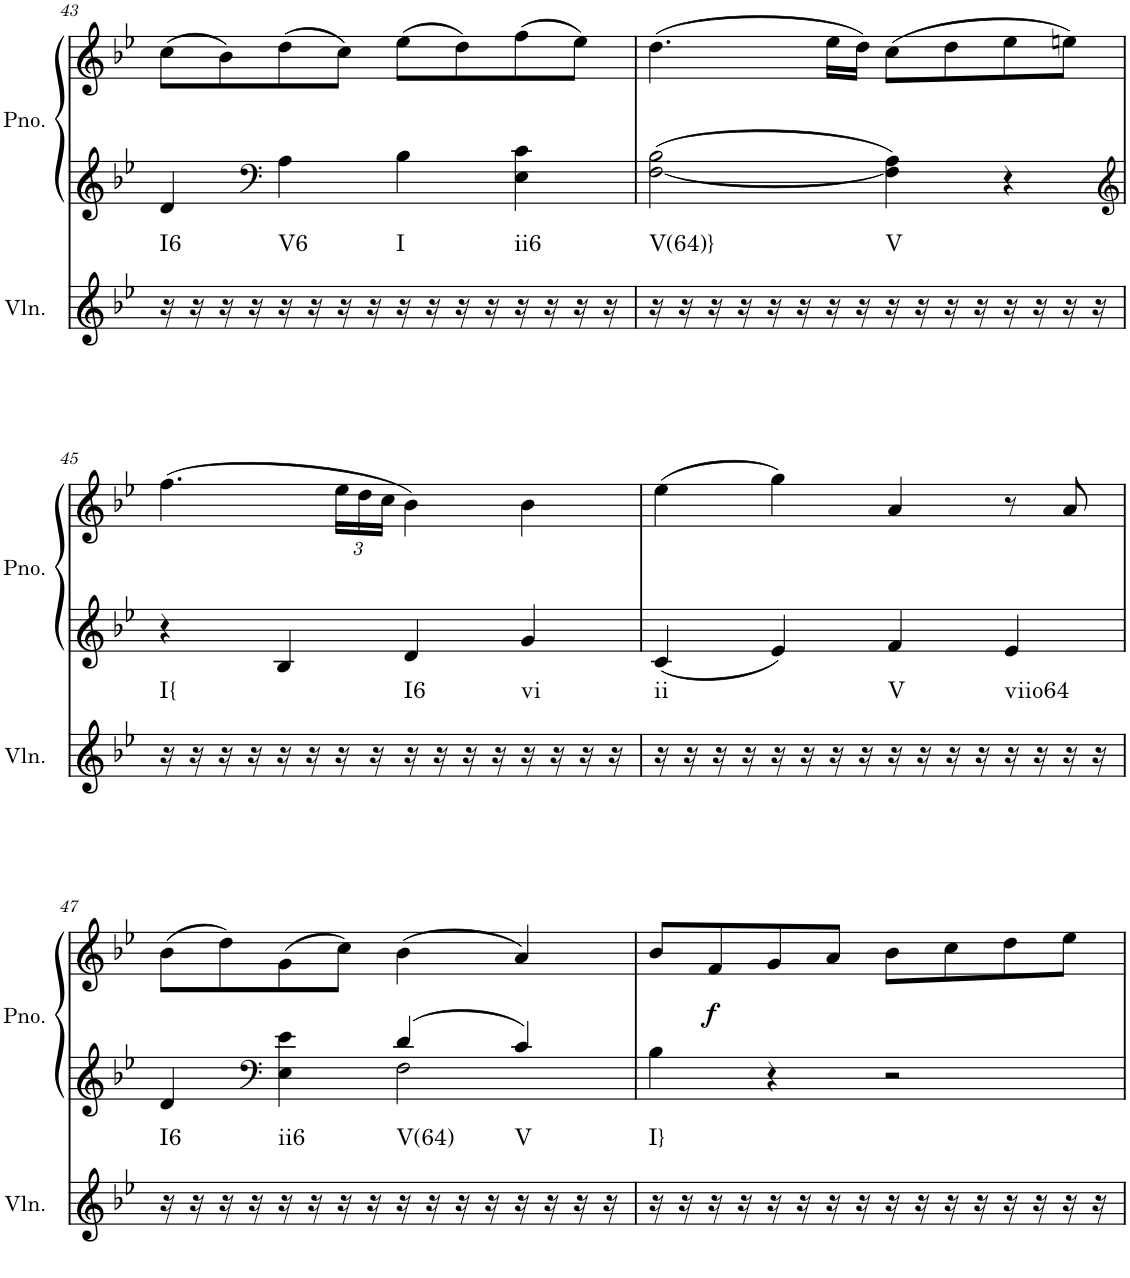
**kern	**harte	**kern	**kern	**dynam
*part2	*part2	*part1	*part1	*part1
*staff3	*	*staff2	*staff1	*staff1/2
*I"Violin	*	*I"Piano, Piano right	*	*
*I'Vln.	*	*I'Pno.	*	*
!!LO:PB:g=z
*clefG2	*	*clefG2	*clefG2	*
*k[b-e-]	*	*k[b-e-]	*k[b-e-]	*
*M2/2	*	*M2/2	*M2/2	*
*met(c|)	*	*met(c|)	*met(c|)	*
=43	=43	=43	=43	=43
!	!LO:H:kt=I6	!	!	!
16r	N	4d/	(8cc\L	.
16r	.	.	.	.
16r	.	.	8b-\)	.
16r	.	.	.	.
*	*	*clefF4	*	*
!	!LO:H:kt=V6	!	!	!
16r	N	4A\	(8dd\	.
16r	.	.	.	.
16r	.	.	8cc\J)	.
16r	.	.	.	.
!	!LO:H:kt=I	!	!	!
16r	N	4B-\	(8ee-\L	.
16r	.	.	.	.
16r	.	.	8dd\)	.
16r	.	.	.	.
!	!LO:H:kt=ii6	!	!	!
16r	N	4E-\ 4c\	(8ff\	.
16r	.	.	.	.
16r	.	.	8ee-\J)	.
16r	.	.	.	.
=44	=44	=44	=44	=44
!	!LO:H:kt=V(64)}	!	!	!
16r	N	[2F\ 2B-\	(4.dd\	.
16r	.	.	.	.
16r	.	.	.	.
16r	.	.	.	.
16r	.	.	.	.
16r	.	.	.	.
16r	.	.	16ee-\LL	.
16r	.	.	16dd\JJ)	.
!	!LO:H:kt=V	!	!	!
16r	N	4F\] 4A\	(8cc\L	.
16r	.	.	.	.
16r	.	.	8dd\	.
16r	.	.	.	.
16r	.	4r	8ee-\	.
16r	.	.	.	.
16r	.	.	8een\J)	.
16r	.	.	.	.
!!LO:LB:g=z
=45	=45	=45	=45	=45
*	*	*clefG2	*	*
!	!LO:H:kt=I{	!	!	!
16r	N	4r	(4.ff\	.
16r	.	.	.	.
16r	.	.	.	.
16r	.	.	.	.
16r	.	4B-/	.	.
16r	.	.	.	.
*	*	*	*Xbrackettup	*
16r	.	.	24ee-\LL	.
.	.	.	24dd\	.
16r	.	.	.	.
.	.	.	24cc\JJ	.
!	!LO:H:kt=I6	!	!	!
16r	N	4d/	4b-\)	.
16r	.	.	.	.
16r	.	.	.	.
16r	.	.	.	.
!	!LO:H:kt=vi	!	!	!
16r	N	4g/	4b-\	.
16r	.	.	.	.
16r	.	.	.	.
16r	.	.	.	.
=46	=46	=46	=46	=46
!	!LO:H:kt=ii	!	!	!
16r	N	4c/	(4ee-\	.
16r	.	.	.	.
16r	.	.	.	.
16r	.	.	.	.
16r	.	4e-/	4gg\)	.
16r	.	.	.	.
16r	.	.	.	.
16r	.	.	.	.
!	!LO:H:kt=V	!	!	!
16r	N	4f/	4a/	.
16r	.	.	.	.
16r	.	.	.	.
16r	.	.	.	.
!	!LO:H:kt=viio64	!	!	!
16r	N	4e-/	8r	.
16r	.	.	.	.
16r	.	.	8a/	.
16r	.	.	.	.
!!LO:LB:g=z
=47	=47	=47	=47	=47
*	*	*^	*	*
!	!LO:H:kt=I6	!	!	!	!
16r	N	4d/	2ryy	(8b-\L	.
16r	.	.	.	.	.
16r	.	.	.	8dd\)	.
16r	.	.	.	.	.
*	*	*clefF4	*	*	*
!	!LO:H:kt=ii6	!	!	!	!
16r	N	4E-\ 4e-\	.	(8g\	.
16r	.	.	.	.	.
16r	.	.	.	8cc\J)	.
16r	.	.	.	.	.
!	!LO:H:kt=V(64)	!	!	!	!
16r	N	4d/	2F\	(4b-\	.
16r	.	.	.	.	.
16r	.	.	.	.	.
16r	.	.	.	.	.
!	!LO:H:kt=V	!	!	!	!
16r	N	4c/	.	4a/)	.
16r	.	.	.	.	.
16r	.	.	.	.	.
16r	.	.	.	.	.
*	*	*v	*v	*	*
=48	=48	=48	=48	=48
!	!LO:H:kt=I}	!	!	!
16r	N	4B-\	8b-/L	.
16r	.	.	.	.
!	!	!	!	!LO:DY:b
16r	.	.	8f/	f
16r	.	.	.	.
16r	.	4r	8g/	.
16r	.	.	.	.
16r	.	.	8a/J	.
16r	.	.	.	.
16r	.	2r	8b-\L	.
16r	.	.	.	.
16r	.	.	8cc\	.
16r	.	.	.	.
16r	.	.	8dd\	.
16r	.	.	.	.
16r	.	.	8ee-\J	.
16r	.	.	.	.
=	=	=	=	=
*-	*-	*-	*-	*-
